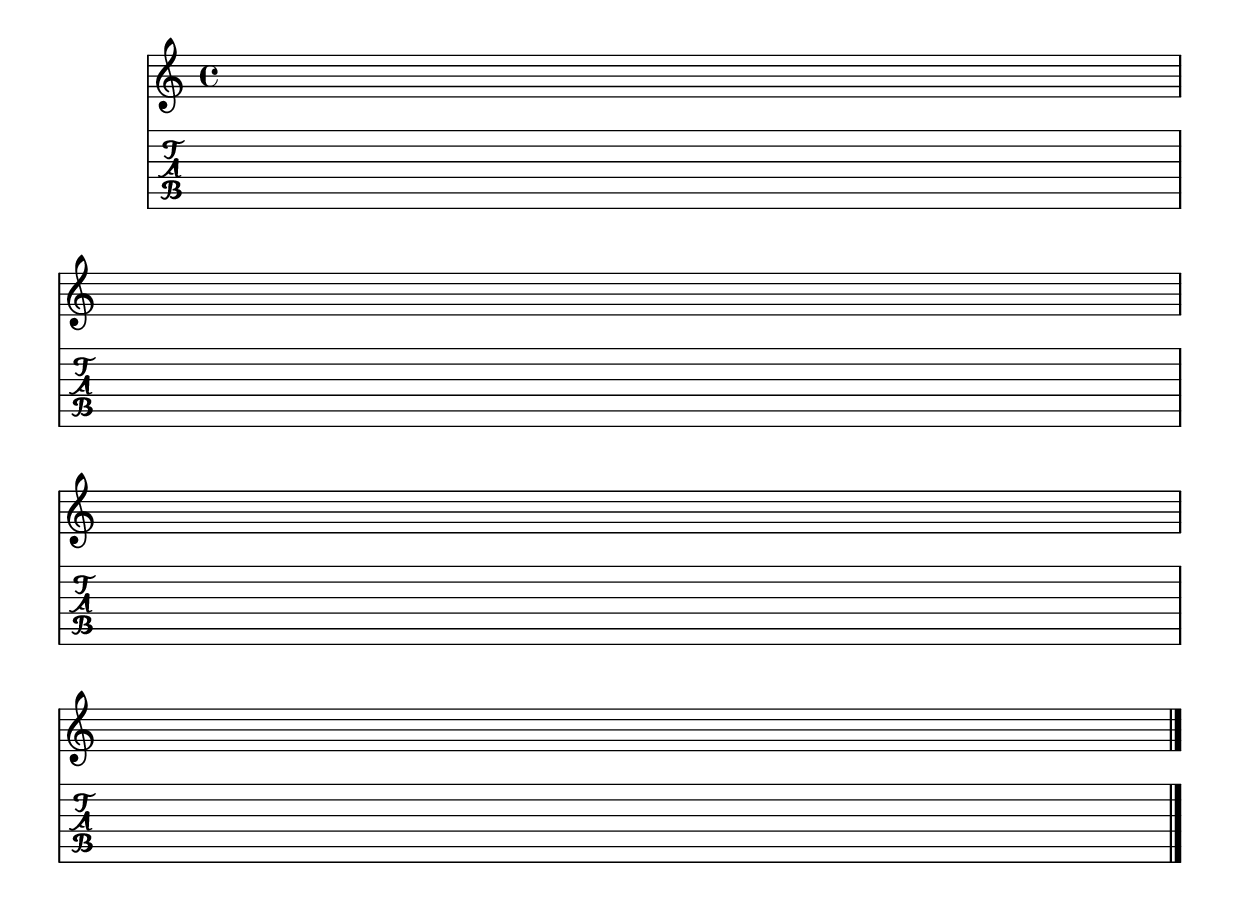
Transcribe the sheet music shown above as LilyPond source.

\version "1.7.7"
\header {
    
texidoc = "Blank music paper, another example: empty staffs and a
tablature staff."

}

emptymusic = \notes { \repeat unfold 4  { s1\break }  \bar "|." }

\score  {
\notes  <
	\context Staff \emptymusic
	\context TabStaff \emptymusic
	>


  \paper {
    \translator {
      \ScoreContext
      \remove Bar_number_engraver
    }
  }
}
%% new-chords-done %%
